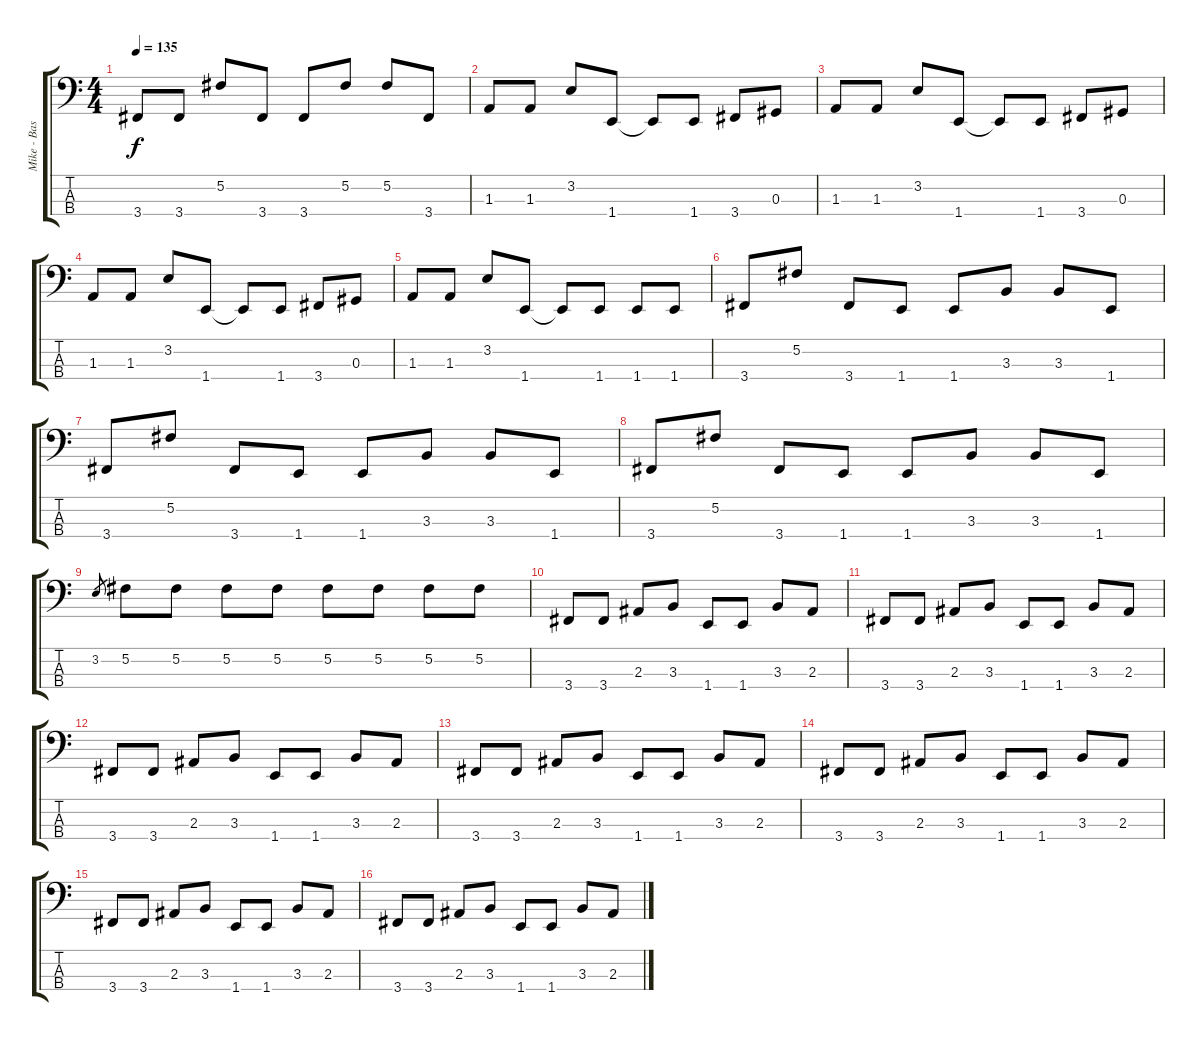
\track ("Mike - Bass Left" "Mike - Bas") {instrument electricbasspick}
\staff {score tabs}
\tuning (Gb2 Db2 Ab1 Eb1) {hide}
\ts (4 4)
\tempo 135
\clef f4
\ks c
3.4.8{dy f} 3.4.8 5.2.8 3.4.8 3.4.8 5.2.8 5.2.8 3.4.8 |
1.3.8 1.3.8 3.2.8 1.4.8 1.4{t}.8 1.4.8 3.4.8 0.3.8 |
1.3.8 1.3.8 3.2.8 1.4.8 1.4{t}.8 1.4.8 3.4.8 0.3.8 |
1.3.8 1.3.8 3.2.8 1.4.8 1.4{t}.8 1.4.8 3.4.8 0.3.8 |
1.3.8 1.3.8 3.2.8 1.4.8 1.4{t}.8 1.4.8 1.4.8 1.4.8 |
3.4.8 5.2.8 3.4.8 1.4.8 1.4.8 3.3.8 3.3.8 1.4.8 |
3.4.8 5.2.8 3.4.8 1.4.8 1.4.8 3.3.8 3.3.8 1.4.8 |
3.4.8 5.2.8 3.4.8 1.4.8 1.4.8 3.3.8 3.3.8 1.4.8 |
3.2.8{gr} 5.2.8 5.2.8 5.2.8 5.2.8 5.2.8 5.2.8 5.2.8 5.2.8 |
3.4.8 3.4.8 2.3.8 3.3.8 1.4.8 1.4.8 3.3.8 2.3.8 |
3.4.8 3.4.8 2.3.8 3.3.8 1.4.8 1.4.8 3.3.8 2.3.8 |
3.4.8 3.4.8 2.3.8 3.3.8 1.4.8 1.4.8 3.3.8 2.3.8 |
3.4.8 3.4.8 2.3.8 3.3.8 1.4.8 1.4.8 3.3.8 2.3.8 |
3.4.8 3.4.8 2.3.8 3.3.8 1.4.8 1.4.8 3.3.8 2.3.8 |
3.4.8 3.4.8 2.3.8 3.3.8 1.4.8 1.4.8 3.3.8 2.3.8 |
3.4.8 3.4.8 2.3.8 3.3.8 1.4.8 1.4.8 3.3.8 2.3.8
